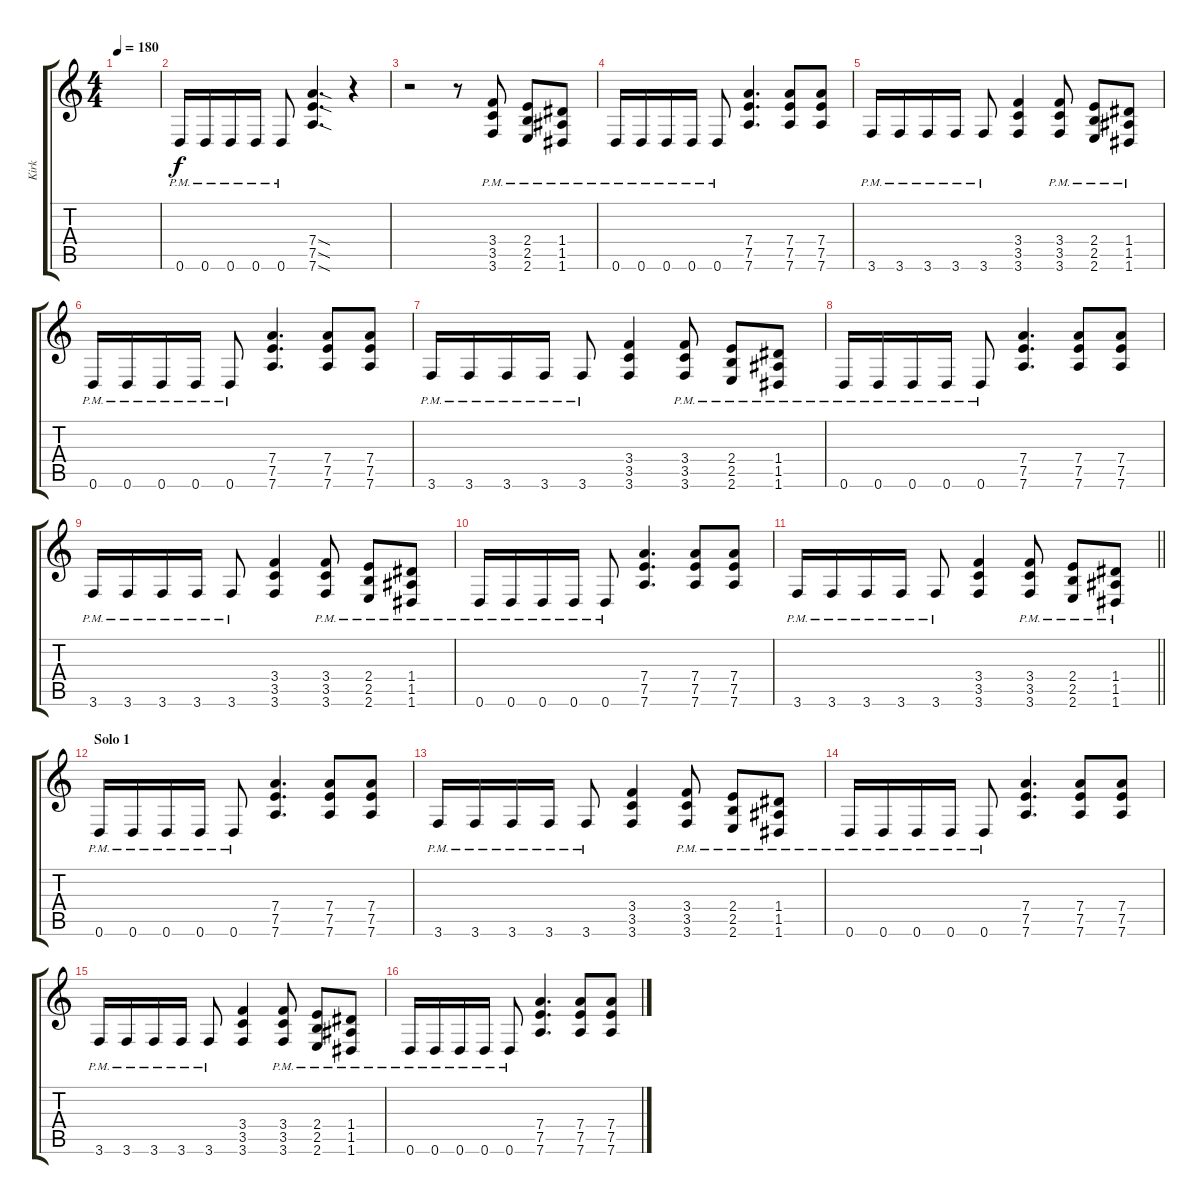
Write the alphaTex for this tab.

\track ("Kirk" "Kirk") {instrument distortionguitar}
\staff {score tabs}
\tuning (E4 B3 G3 D3 A2 D2) {hide}
\ts (4 4)
\tempo 180
\clef g2
\ks c
|
0.6{pm}.16 0.6{pm}.16 0.6{pm}.16 0.6{pm}.16 0.6{pm}.8 (7.4{sod} 7.5{sod} 7.6{sod}).4{d} r.4 |
r.2 r.8 (3.4{pm} 3.5{pm} 3.6{pm}).8 (2.4{pm} 2.5{pm} 2.6{pm}).8 (1.4{pm} 1.5{pm} 1.6{pm}).8 |
0.6{pm}.16 0.6{pm}.16 0.6{pm}.16 0.6{pm}.16 0.6{pm}.8 (7.4 7.5 7.6).4{d} (7.4 7.5 7.6).8 (7.4 7.5 7.6).8 |
3.6{pm}.16 3.6{pm}.16 3.6{pm}.16 3.6{pm}.16 3.6{pm}.8 (3.4 3.5 3.6).4 (3.4{pm} 3.5{pm} 3.6{pm}).8 (2.4{pm} 2.5{pm} 2.6{pm}).8 (1.4{pm} 1.5{pm} 1.6{pm}).8 |
0.6{pm}.16 0.6{pm}.16 0.6{pm}.16 0.6{pm}.16 0.6{pm}.8 (7.4 7.5 7.6).4{d} (7.4 7.5 7.6).8 (7.4 7.5 7.6).8 |
3.6{pm}.16 3.6{pm}.16 3.6{pm}.16 3.6{pm}.16 3.6{pm}.8 (3.4 3.5 3.6).4 (3.4{pm} 3.5{pm} 3.6{pm}).8 (2.4{pm} 2.5{pm} 2.6{pm}).8 (1.4{pm} 1.5{pm} 1.6{pm}).8 |
0.6{pm}.16 0.6{pm}.16 0.6{pm}.16 0.6{pm}.16 0.6{pm}.8 (7.4 7.5 7.6).4{d} (7.4 7.5 7.6).8 (7.4 7.5 7.6).8 |
3.6{pm}.16 3.6{pm}.16 3.6{pm}.16 3.6{pm}.16 3.6{pm}.8 (3.4 3.5 3.6).4 (3.4{pm} 3.5{pm} 3.6{pm}).8 (2.4{pm} 2.5{pm} 2.6{pm}).8 (1.4{pm} 1.5{pm} 1.6{pm}).8 |
0.6{pm}.16 0.6{pm}.16 0.6{pm}.16 0.6{pm}.16 0.6{pm}.8 (7.4 7.5 7.6).4{d} (7.4 7.5 7.6).8 (7.4 7.5 7.6).8 |
\barLineRight lightlight
3.6{pm}.16 3.6{pm}.16 3.6{pm}.16 3.6{pm}.16 3.6{pm}.8 (3.4 3.5 3.6).4 (3.4{pm} 3.5{pm} 3.6{pm}).8 (2.4{pm} 2.5{pm} 2.6{pm}).8 (1.4{pm} 1.5{pm} 1.6{pm}).8 |
\section ("" "Solo 1")
0.6{pm}.16 0.6{pm}.16 0.6{pm}.16 0.6{pm}.16 0.6{pm}.8 (7.4 7.5 7.6).4{d} (7.4 7.5 7.6).8 (7.4 7.5 7.6).8 |
3.6{pm}.16 3.6{pm}.16 3.6{pm}.16 3.6{pm}.16 3.6{pm}.8 (3.4 3.5 3.6).4 (3.4{pm} 3.5{pm} 3.6{pm}).8 (2.4{pm} 2.5{pm} 2.6{pm}).8 (1.4{pm} 1.5{pm} 1.6{pm}).8 |
0.6{pm}.16 0.6{pm}.16 0.6{pm}.16 0.6{pm}.16 0.6{pm}.8 (7.4 7.5 7.6).4{d} (7.4 7.5 7.6).8 (7.4 7.5 7.6).8 |
3.6{pm}.16 3.6{pm}.16 3.6{pm}.16 3.6{pm}.16 3.6{pm}.8 (3.4 3.5 3.6).4 (3.4{pm} 3.5{pm} 3.6{pm}).8 (2.4{pm} 2.5{pm} 2.6{pm}).8 (1.4{pm} 1.5{pm} 1.6{pm}).8 |
0.6{pm}.16 0.6{pm}.16 0.6{pm}.16 0.6{pm}.16 0.6{pm}.8 (7.4 7.5 7.6).4{d} (7.4 7.5 7.6).8 (7.4 7.5 7.6).8
